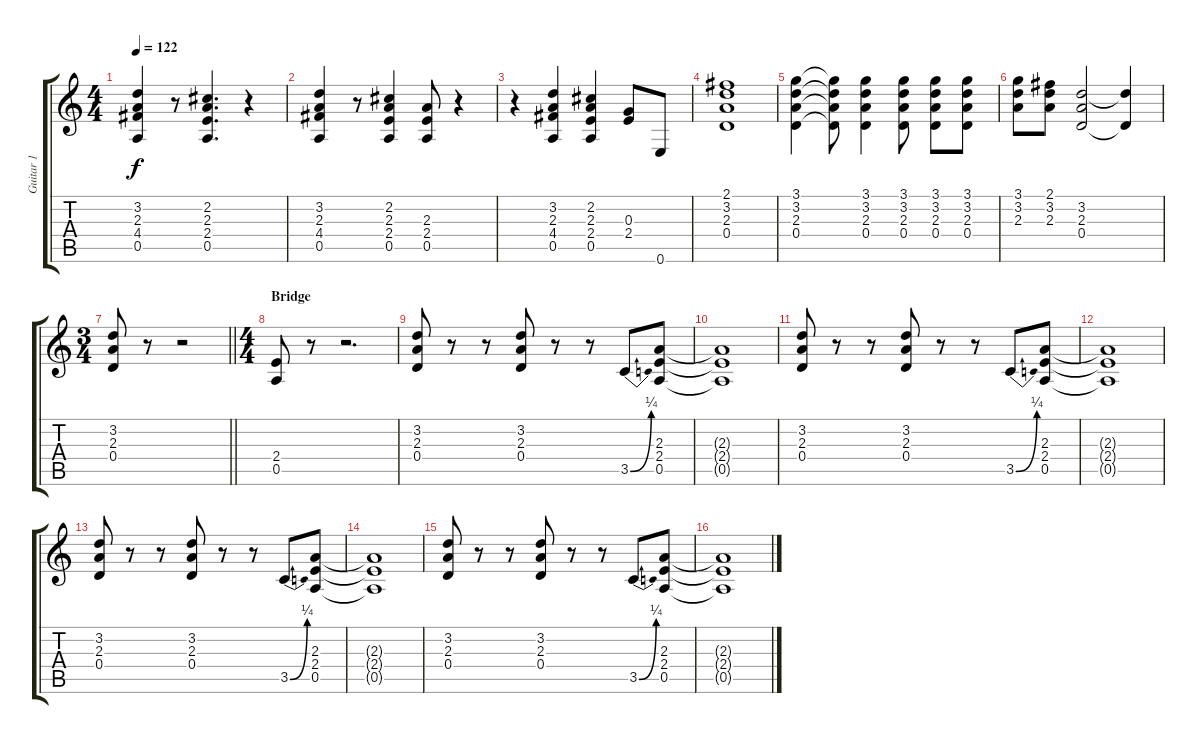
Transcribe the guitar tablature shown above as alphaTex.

\track ("Guitar 1" "Guitar 1") {instrument overdrivenguitar}
\staff {score tabs}
\tuning (E4 B3 G3 D3 A2 E2) {hide}
\ts (4 4)
\tempo 122
\clef g2
\ks c
(3.2 2.3 4.4 0.5).4{dy f} r.8 (2.2 2.3 2.4 0.5).4{d} r.4 |
(3.2 2.3 4.4 0.5).4 r.8 (2.2 2.3 2.4 0.5).4 (2.3 2.4 0.5).8 r.4 |
r.4 (3.2 2.3 4.4 0.5).4 (2.2 2.3 2.4 0.5).4 (0.3 2.4).8 0.6.8 |
(2.1 3.2 2.3 0.4).1 |
(3.1 3.2 2.3 0.4).4 (3.1{t} 3.2{t} 2.3{t} 0.4{t}).8 (3.1 3.2 2.3 0.4).4 (3.1 3.2 2.3 0.4).8 (3.1 3.2 2.3 0.4).8 (3.1 3.2 2.3 0.4).8 |
(3.1 3.2 2.3).8 (2.1 3.2 2.3).8 (3.2 2.3 0.4).2 (3.2{t} 0.4{t}).4 |
\ts (3 4)
\barLineRight lightlight
(3.2 2.3 0.4).8 r.8 r.2 |
\ts (4 4)
\section ("" "Bridge")
(2.4 0.5).8 r.8 r.2{d} |
(3.2 2.3 0.4).8 r.8 r.8 (3.2 2.3 0.4).8 r.8 r.8 3.5{be (bend 0 0 60 1)}.8 (2.3 2.4 0.5).8 |
(2.3{t} 2.4{t} 0.5{t}).1 |
(3.2 2.3 0.4).8 r.8 r.8 (3.2 2.3 0.4).8 r.8 r.8 3.5{be (bend 0 0 60 1)}.8 (2.3 2.4 0.5).8 |
(2.3{t} 2.4{t} 0.5{t}).1 |
(3.2 2.3 0.4).8 r.8 r.8 (3.2 2.3 0.4).8 r.8 r.8 3.5{be (bend 0 0 60 1)}.8 (2.3 2.4 0.5).8 |
(2.3{t} 2.4{t} 0.5{t}).1 |
(3.2 2.3 0.4).8 r.8 r.8 (3.2 2.3 0.4).8 r.8 r.8 3.5{be (bend 0 0 60 1)}.8 (2.3 2.4 0.5).8 |
(2.3{t} 2.4{t} 0.5{t}).1
